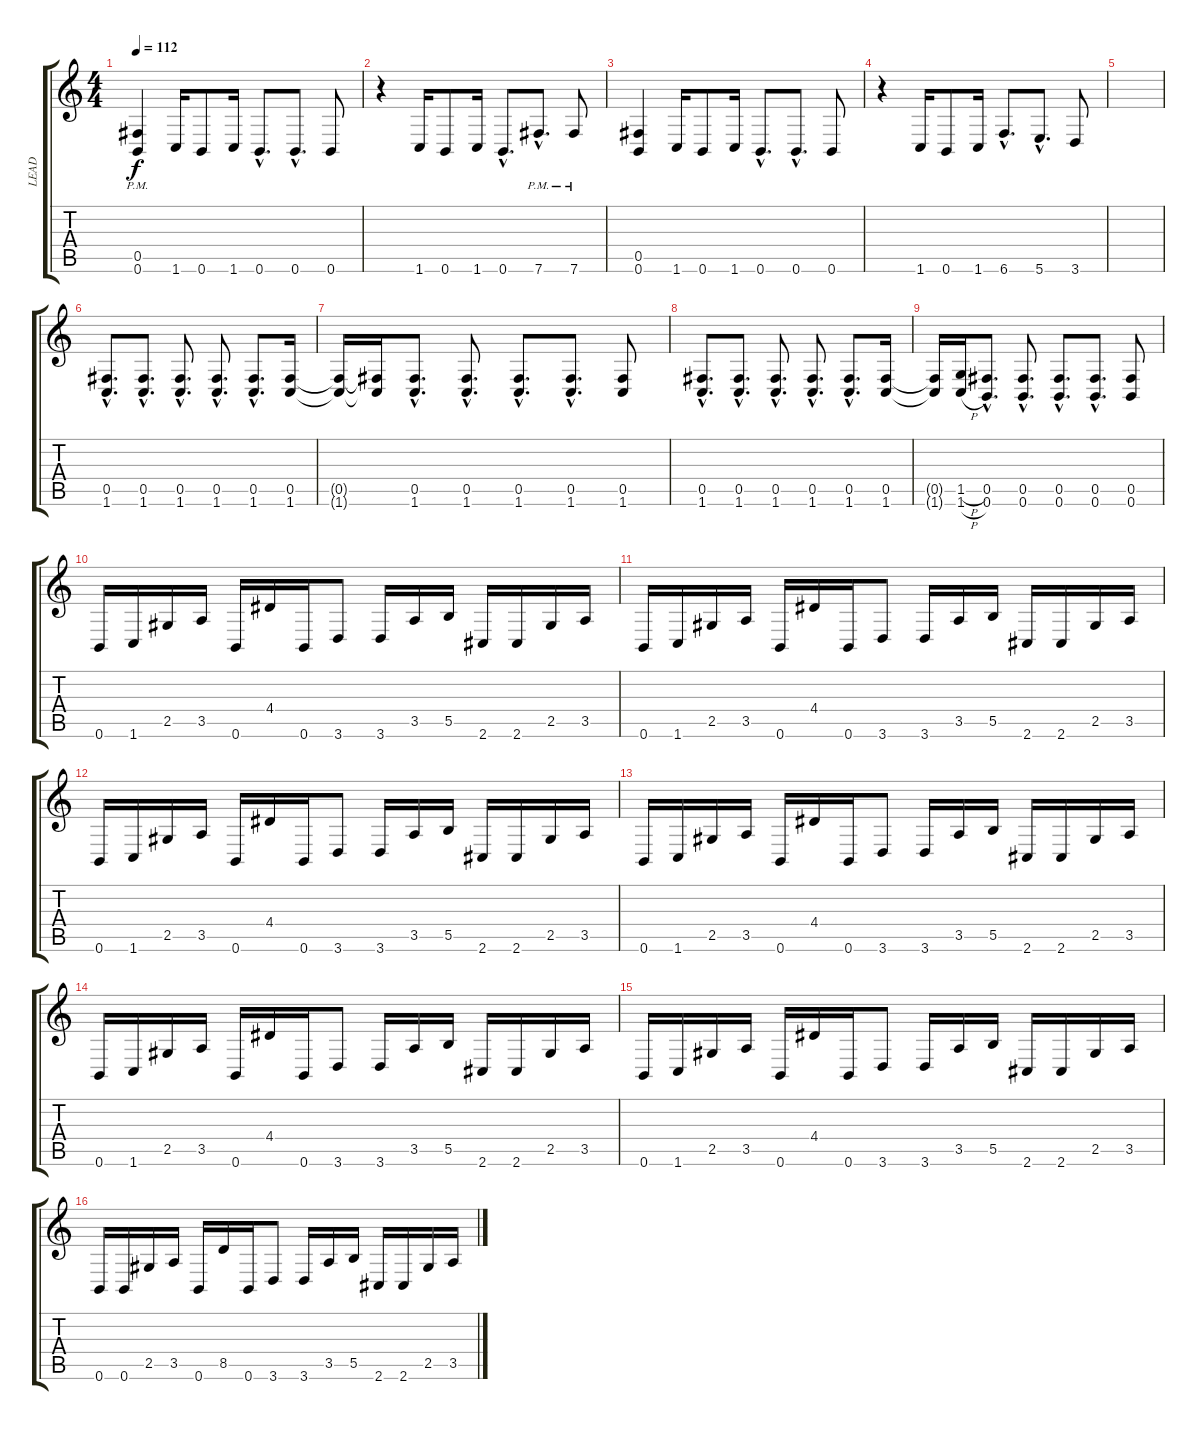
\track ("LEAD" "LEAD") {instrument distortionguitar}
\staff {score tabs}
\tuning (Db4 Ab3 E3 B2 Gb2 B1) {hide}
\ts (4 4)
\tempo 112
\clef g2
\ks c
(0.5{pm} 0.6{pm}).4{dy f} 1.6.16 0.6.8 1.6.16 0.6{hac}.8{d} 0.6{hac}.8{d} 0.6.8 |
r.4 1.6.16 0.6.8 1.6.16 0.6{hac}.8{d} 7.6{hac pm}.8{d} 7.6{pm}.8 |
(0.5 0.6).4 1.6.16 0.6.8 1.6.16 0.6{hac}.8{d} 0.6{hac}.8{d} 0.6.8 |
r.4 1.6.16 0.6.8 1.6.16 6.6{hac}.8{d} 5.6{hac}.8{d} 3.6.8 |
|
(0.5{hac} 1.6{hac}).8{d} (0.5{hac} 1.6{hac}).8{d} (0.5{hac} 1.6{hac}).8{d} (0.5{hac} 1.6{hac}).8{d} (0.5{hac} 1.6{hac}).8{d} (0.5 1.6).16 |
(0.5{t} 1.6{t}).16 (0.5{t} 1.6{t}).16 (0.5{hac} 1.6{hac}).8{d} (0.5{hac} 1.6{hac}).8{d} (0.5{hac} 1.6{hac}).8{d} (0.5{hac} 1.6{hac}).8{d} (0.5 1.6).8 |
(0.5{hac} 1.6{hac}).8{d} (0.5{hac} 1.6{hac}).8{d} (0.5{hac} 1.6{hac}).8{d} (0.5{hac} 1.6{hac}).8{d} (0.5{hac} 1.6{hac}).8{d} (0.5 1.6).16 |
(0.5{t} 1.6{t}).16 (1.5{h} 1.6{h}).16 (0.5{hac} 0.6{hac}).8{d} (0.5{hac} 0.6{hac}).8{d} (0.5{hac} 0.6{hac}).8{d} (0.5{hac} 0.6{hac}).8{d} (0.5 0.6).8 |
0.6.16 1.6.16 2.5.16 3.5.16 0.6.16 4.4.16 0.6.16 3.6.8 3.6.16 3.5.16 5.5.16 2.6.16 2.6.16 2.5.16 3.5.16 |
0.6.16 1.6.16 2.5.16 3.5.16 0.6.16 4.4.16 0.6.16 3.6.8 3.6.16 3.5.16 5.5.16 2.6.16 2.6.16 2.5.16 3.5.16 |
0.6.16 1.6.16 2.5.16 3.5.16 0.6.16 4.4.16 0.6.16 3.6.8 3.6.16 3.5.16 5.5.16 2.6.16 2.6.16 2.5.16 3.5.16 |
0.6.16 1.6.16 2.5.16 3.5.16 0.6.16 4.4.16 0.6.16 3.6.8 3.6.16 3.5.16 5.5.16 2.6.16 2.6.16 2.5.16 3.5.16 |
0.6.16 1.6.16 2.5.16 3.5.16 0.6.16 4.4.16 0.6.16 3.6.8 3.6.16 3.5.16 5.5.16 2.6.16 2.6.16 2.5.16 3.5.16 |
0.6.16 1.6.16 2.5.16 3.5.16 0.6.16 4.4.16 0.6.16 3.6.8 3.6.16 3.5.16 5.5.16 2.6.16 2.6.16 2.5.16 3.5.16 |
0.6.16 0.6.16 2.5.16 3.5.16 0.6.16 8.5.16 0.6.16 3.6.8 3.6.16 3.5.16 5.5.16 2.6.16 2.6.16 2.5.16 3.5.16
